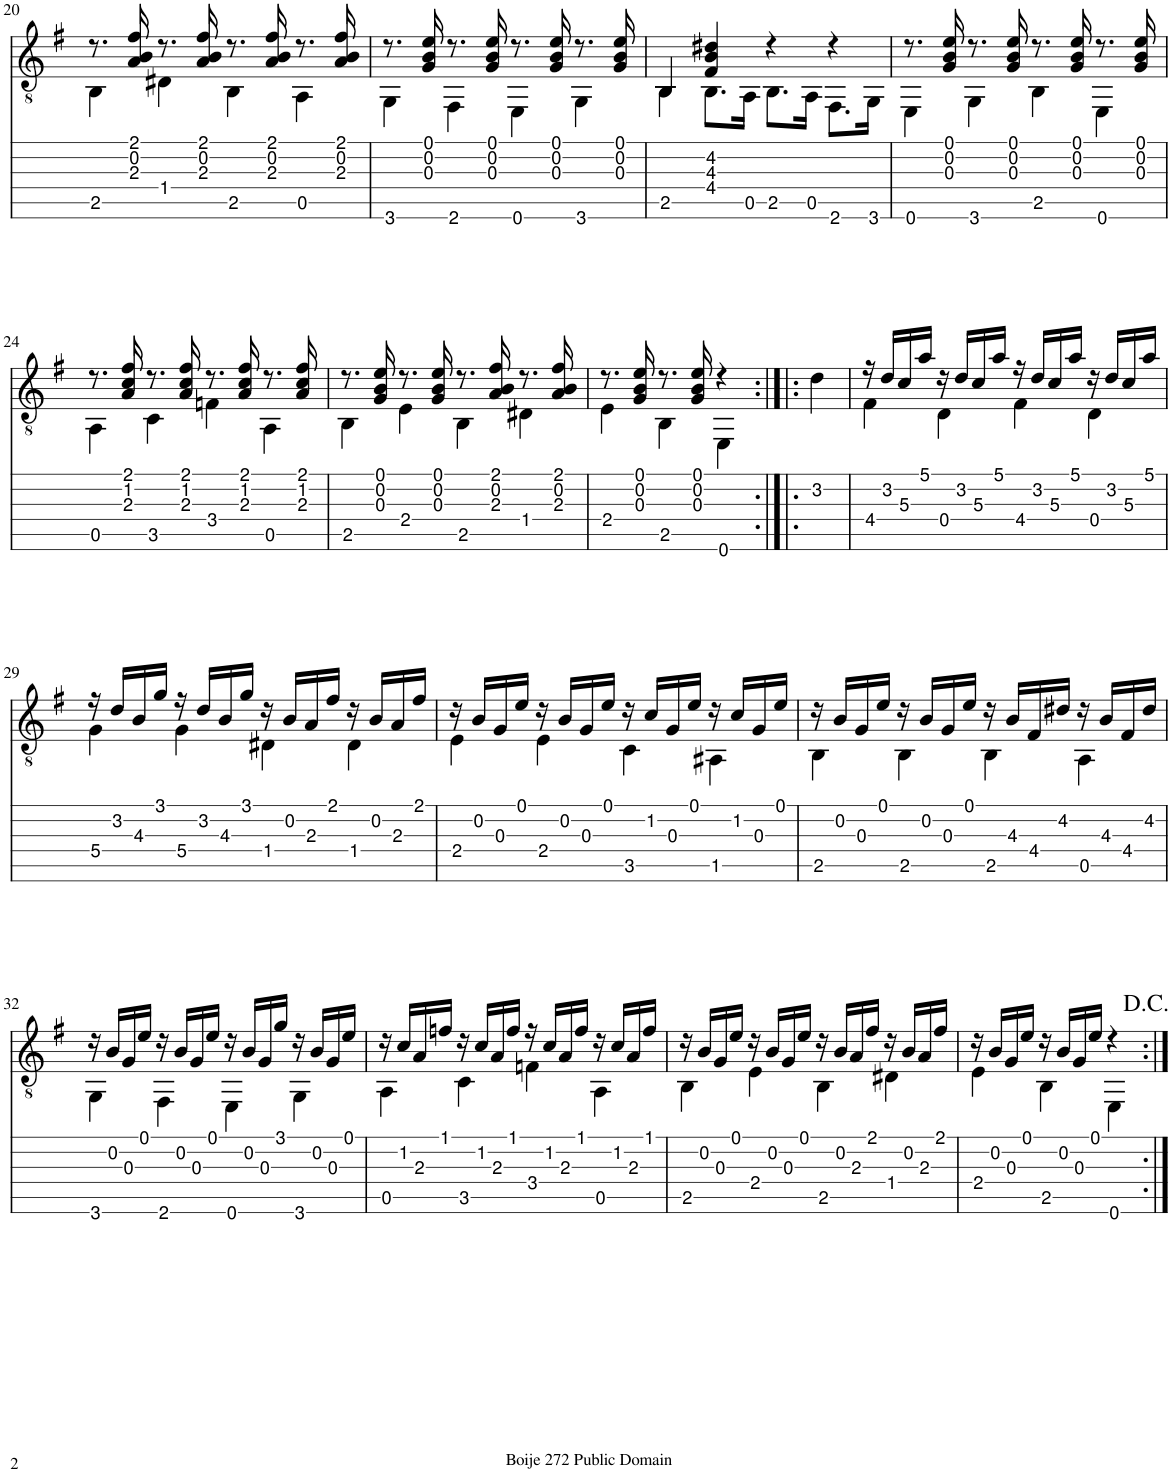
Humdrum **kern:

**kern	**kern
*part1	*part1
*staff2	*staff1
*I"Guitar	*
*I'Guit.	*
!!LO:PB:g=z
*	*clefGv2
*k[f#]	*k[f#]
*M4/4	*M4/4
*met(c)	*met(c)
=20	=20
*^	*^
8.r	4BB	8.r	4BB\
16A 16B 16f#	.	16A/ 16B/ 16f#/	.
8.r	4D#	8.r	4D#X\
16A 16B 16f#	.	16A/ 16B/ 16f#/	.
8.r	4BB	8.r	4BB\
16A 16B 16f#	.	16A/ 16B/ 16f#/	.
8.r	4AA	8.r	4AA\
16A 16B 16f#	.	16A/ 16B/ 16f#/	.
=21	=21	=21	=21
8.r	4GG	8.r	4GG\
16G 16B 16e	.	16G/ 16B/ 16e/	.
8.r	4FF#	8.r	4FF#\
16G 16B 16e	.	16G/ 16B/ 16e/	.
8.r	4EE	8.r	4EE\
16G 16B 16e	.	16G/ 16B/ 16e/	.
8.r	4GG	8.r	4GG\
16G 16B 16e	.	16G/ 16B/ 16e/	.
=22	=22	=22	=22
4BB	4BB	4BB/	4BB\
4F# 4B 4d#	8.BBL	4F#/ 4B/ 4d#X/	8.BB\L
.	16AAJk	.	16AA\Jk
4r	8.BBL	4r	8.BB\L
.	16AAJk	.	16AA\Jk
4r	8.FF#L	4r	8.FF#\L
.	16GGJk	.	16GG\Jk
=23	=23	=23	=23
8.r	4EE	8.r	4EE\
16G 16B 16e	.	16G/ 16B/ 16e/	.
8.r	4GG	8.r	4GG\
16G 16B 16e	.	16G/ 16B/ 16e/	.
8.r	4BB	8.r	4BB\
16G 16B 16e	.	16G/ 16B/ 16e/	.
8.r	4EE	8.r	4EE\
16G 16B 16e	.	16G/ 16B/ 16e/	.
!!LO:LB:g=z	!!
=24	=24	=24	=24
8.r	4AA	8.r	4AA\
16A 16c 16f#	.	16A/ 16c/ 16f#/	.
8.r	4C	8.r	4C\
16A 16c 16f#	.	16A/ 16c/ 16f#/	.
8.r	4F	8.r	4Fn\
16A 16c 16f#	.	16A/ 16c/ 16f#/	.
8.r	4AA	8.r	4AA\
16A 16c 16f#	.	16A/ 16c/ 16f#/	.
=25	=25	=25	=25
8.r	4BB	8.r	4BB\
16G 16B 16e	.	16G/ 16B/ 16e/	.
8.r	4E	8.r	4E\
16G 16B 16e	.	16G/ 16B/ 16e/	.
8.r	4BB	8.r	4BB\
16A 16B 16f#	.	16A/ 16B/ 16f#/	.
8.r	4D#	8.r	4D#X\
16A 16B 16f#	.	16A/ 16B/ 16f#/	.
=26	=26	=26	=26
8.r	4E	8.r	4E\
16G 16B 16e	.	16G/ 16B/ 16e/	.
8.r	4BB	8.r	4BB\
16G 16B 16e	.	16G/ 16B/ 16e/	.
4r	4EE	4r	4EE\
*v	*v	*	*
*	*v	*v
=27:|!|:	=27:|!|:
4d	4d\
=28	=28
*^	*^
16r	4F#	16r	4F#\
16dLL	.	16d/LL	.
16c	.	16c/	.
16aJJ	.	16a/JJ	.
16r	4D	16r	4D\
16dLL	.	16d/LL	.
16c	.	16c/	.
16aJJ	.	16a/JJ	.
16r	4F#	16r	4F#\
16dLL	.	16d/LL	.
16c	.	16c/	.
16aJJ	.	16a/JJ	.
16r	4D	16r	4D\
16dLL	.	16d/LL	.
16c	.	16c/	.
16aJJ	.	16a/JJ	.
!!LO:LB:g=z	!!
=29	=29	=29	=29
16r	4G	16r	4G\
16dLL	.	16d/LL	.
16B	.	16B/	.
16gJJ	.	16g/JJ	.
16r	4G	16r	4G\
16dLL	.	16d/LL	.
16B	.	16B/	.
16gJJ	.	16g/JJ	.
16r	4D#	16r	4D#X\
16BLL	.	16B/LL	.
16A	.	16A/	.
16f#JJ	.	16f#/JJ	.
16r	4D#	16r	4D#\
16BLL	.	16B/LL	.
16A	.	16A/	.
16f#JJ	.	16f#/JJ	.
=30	=30	=30	=30
16r	4E	16r	4E\
16BLL	.	16B/LL	.
16G	.	16G/	.
16eJJ	.	16e/JJ	.
16r	4E	16r	4E\
16BLL	.	16B/LL	.
16G	.	16G/	.
16eJJ	.	16e/JJ	.
16r	4C	16r	4C\
16cLL	.	16c/LL	.
16G	.	16G/	.
16eJJ	.	16e/JJ	.
16r	4AA#	16r	4AA#X\
16cLL	.	16c/LL	.
16G	.	16G/	.
16eJJ	.	16e/JJ	.
=31	=31	=31	=31
16r	4BB	16r	4BB\
16BLL	.	16B/LL	.
16G	.	16G/	.
16eJJ	.	16e/JJ	.
16r	4BB	16r	4BB\
16BLL	.	16B/LL	.
16G	.	16G/	.
16eJJ	.	16e/JJ	.
16r	4BB	16r	4BB\
16BLL	.	16B/LL	.
16F#	.	16F#/	.
16d#JJ	.	16d#X/JJ	.
16r	4AA	16r	4AA\
16BLL	.	16B/LL	.
16F#	.	16F#/	.
16d#JJ	.	16d#/JJ	.
!!LO:LB:g=z	!!
=32	=32	=32	=32
16r	4GG	16r	4GG\
16BLL	.	16B/LL	.
16G	.	16G/	.
16eJJ	.	16e/JJ	.
16r	4FF#	16r	4FF#\
16BLL	.	16B/LL	.
16G	.	16G/	.
16eJJ	.	16e/JJ	.
16r	4EE	16r	4EE\
16BLL	.	16B/LL	.
16G	.	16G/	.
16gJJ	.	16g/JJ	.
16r	4GG	16r	4GG\
16BLL	.	16B/LL	.
16G	.	16G/	.
16eJJ	.	16e/JJ	.
=33	=33	=33	=33
16r	4AA	16r	4AA\
16cLL	.	16c/LL	.
16A	.	16A/	.
16fJJ	.	16fn/JJ	.
16r	4C	16r	4C\
16cLL	.	16c/LL	.
16A	.	16A/	.
16fJJ	.	16f/JJ	.
16r	4F	16r	4Fn\
16cLL	.	16c/LL	.
16A	.	16A/	.
16fJJ	.	16f/JJ	.
16r	4AA	16r	4AA\
16cLL	.	16c/LL	.
16A	.	16A/	.
16fJJ	.	16f/JJ	.
=34	=34	=34	=34
16r	4BB	16r	4BB\
16BLL	.	16B/LL	.
16G	.	16G/	.
16eJJ	.	16e/JJ	.
16r	4E	16r	4E\
16BLL	.	16B/LL	.
16G	.	16G/	.
16eJJ	.	16e/JJ	.
16r	4BB	16r	4BB\
16BLL	.	16B/LL	.
16A	.	16A/	.
16f#JJ	.	16f#/JJ	.
16r	4D#	16r	4D#X\
16BLL	.	16B/LL	.
16A	.	16A/	.
16f#JJ	.	16f#/JJ	.
=35	=35	=35	=35
16r	4E	16r	4E\
16BLL	.	16B/LL	.
16G	.	16G/	.
16eJJ	.	16e/JJ	.
16r	4BB	16r	4BB\
16BLL	.	16B/LL	.
16G	.	16G/	.
16eJJ	.	16e/JJ	.
4r	4EE	4r	4EE\
*v	*v	*	*
*	*v	*v
=:|!	=:|!
*-	*-
